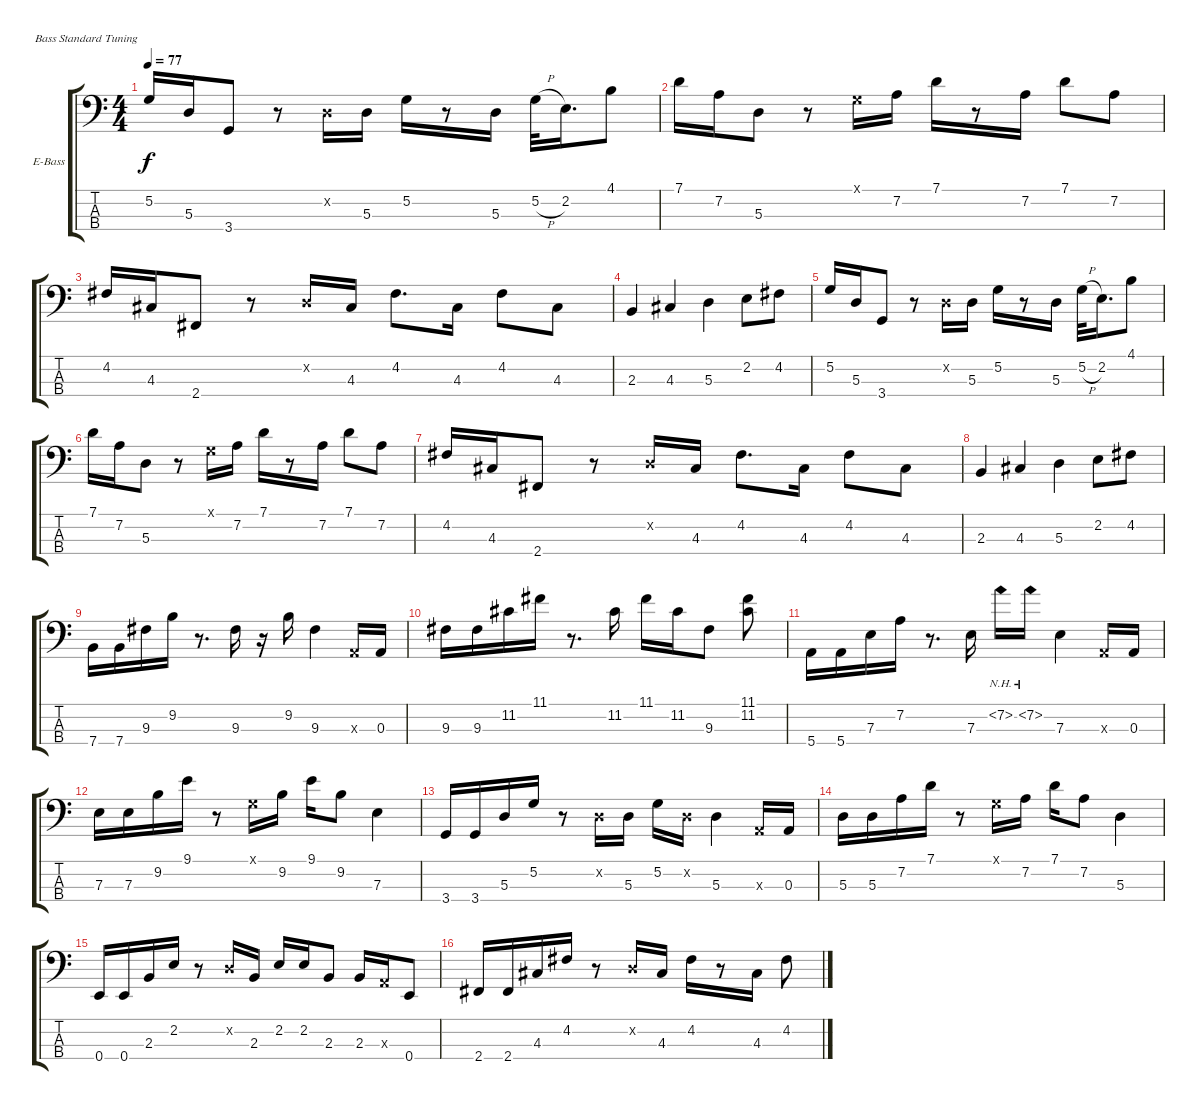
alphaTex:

\defaultSystemsLayout 4
\bracketExtendMode groupsimilarinstruments
\firstSystemTrackNameOrientation horizontal
\otherSystemsTrackNameOrientation horizontal
\track ("Electric Bass" "E-Bass") {instrument electricbassfinger}
\staff {score tabs}
\tuning (G2 D2 A1 E1)
\ts (4 4)
\tempo 77
\clef f4
\scale
0.333333
\ks c
5.2.16{dy f} 5.3.16 3.4.8 r.8 0.2{x}.16 5.3.16 5.2.16 r.8 5.3.16 5.2{h}.32 2.2.16{d} 4.1.8 |
\scale
0.333333 7.1.16 7.2.16 5.3.8 r.8 0.1{x}.16 7.2.16 7.1.16 r.8 7.2.16 7.1.8 7.2.8 |
\scale
0.333333 4.2.16 4.3.16 2.4.8 r.8 0.2{x}.16 4.3.16 4.2.8{d} 4.3.16 4.2.8 4.3.8 |
\scale
0.333333 2.3.4 4.3.4 5.3.4 2.2.8 4.2.8 |
\scale
0.333333 5.2.16 5.3.16 3.4.8 r.8 0.2{x}.16 5.3.16 5.2.16 r.8 5.3.16 5.2{h}.32 2.2.16{d} 4.1.8 |
\scale
0.333333 7.1.16 7.2.16 5.3.8 r.8 0.1{x}.16 7.2.16 7.1.16 r.8 7.2.16 7.1.8 7.2.8 |
\scale
0.333333 4.2.16 4.3.16 2.4.8 r.8 0.2{x}.16 4.3.16 4.2.8{d} 4.3.16 4.2.8 4.3.8 |
\scale
0.333333 2.3.4 4.3.4 5.3.4 2.2.8 4.2.8 |
\scale
0.333333 7.4.16 7.4.16 9.3.16 9.2.16 r.8{d} 9.3.16 r.16 9.2.16 9.3.4 0.3{x}.16 0.3.16 |
\scale
0.333333 9.3.16 9.3.16 11.2.16 11.1.16 r.8{d} 11.2.16 11.1.16 11.2.16 9.3.8 (11.1 11.2).8 |
\scale
0.333333 5.4.16 5.4.16 7.3.16 7.2.16 r.8{d} 7.3.16 7.2{nh}.16 7.2{nh}.16 7.3.4 0.3{x}.16 0.3.16 |
\scale
0.333333 7.3.16 7.3.16 9.2.16 9.1.16 r.8 0.1{x}.16 9.2.16 9.1.16 9.2.8 7.3.4 |
\scale
0.333333 3.4.16 3.4.16 5.3.16 5.2.16 r.8 0.2{x}.16 5.3.16 5.2.16 0.2{x}.16 5.3.4 0.3{x}.16 0.3.16 |
\scale
0.333333 5.3.16 5.3.16 7.2.16 7.1.16 r.8 0.1{x}.16 7.2.16 7.1.16 7.2.8 5.3.4 |
\scale
0.333333 0.4.16 0.4.16 2.3.16 2.2.16 r.8 0.2{x}.16 2.3.16 2.2.16 2.2.16 2.3.8 2.3.16 0.3{x}.16 0.4.8 |
\scale
0.333333 2.4.16 2.4.16 4.3.16 4.2.16 r.8 0.2{x}.16 4.3.16 4.2.16 r.8 4.3.16 4.2.8
